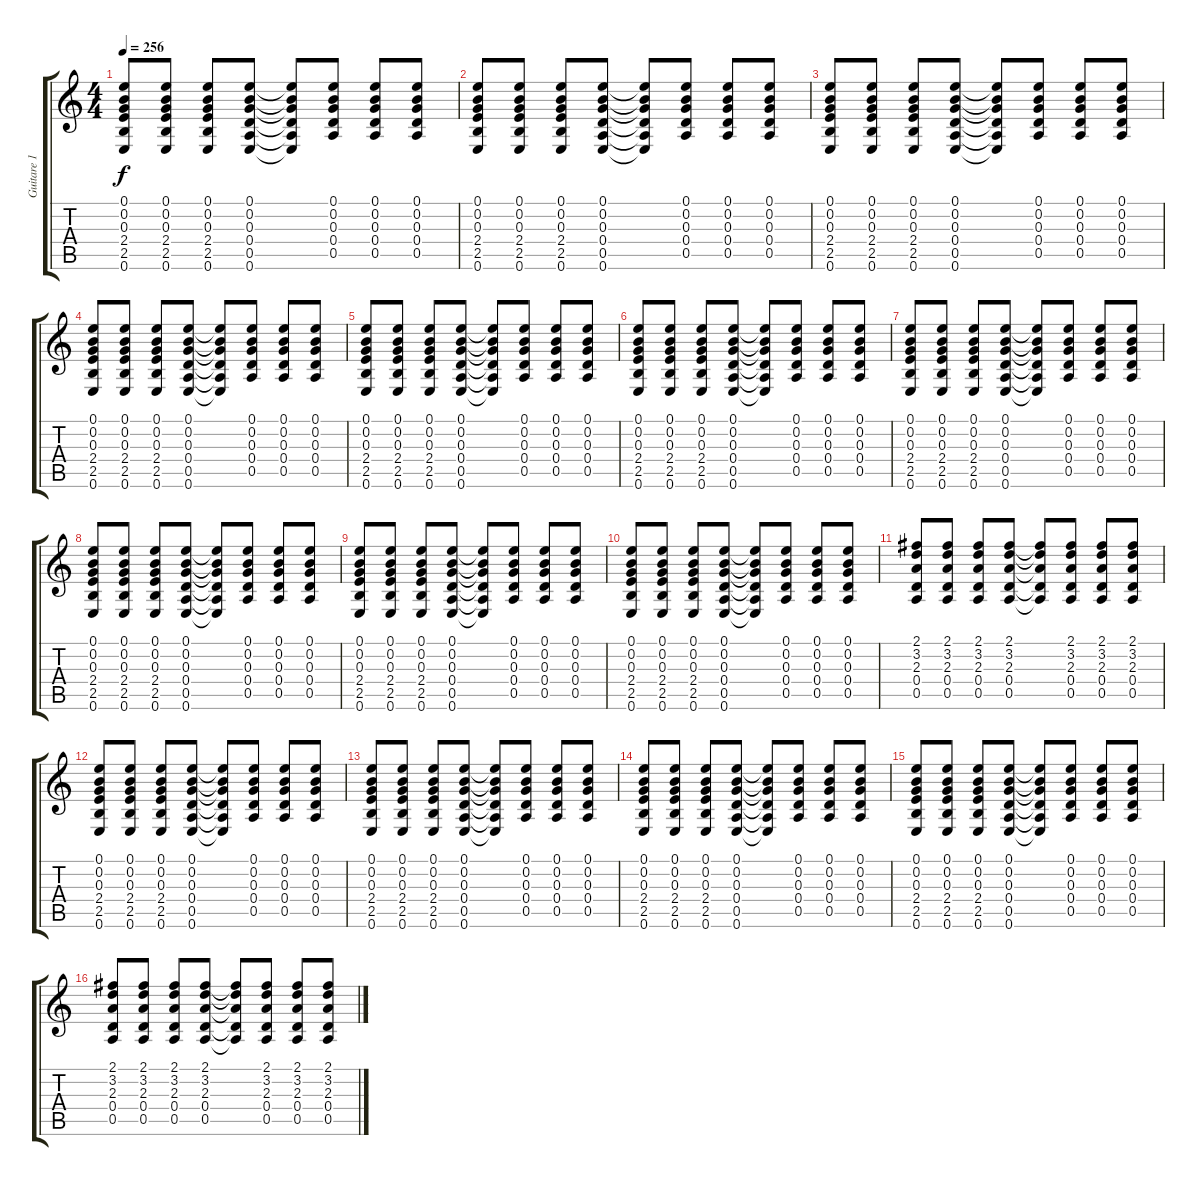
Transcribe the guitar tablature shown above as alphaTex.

\track ("Guitare 1" "Guitare 1") {instrument electricguitarclean}
\staff {score tabs}
\tuning (E4 B3 G3 D3 A2 E2) {hide}
\ts (4 4)
\tempo 256
\clef g2
\ks c
(0.1 0.2 0.3 2.4 2.5 0.6).8{dy f} (0.1 0.2 0.3 2.4 2.5 0.6).8 (0.1 0.2 0.3 2.4 2.5 0.6).8 (0.1 0.2 0.3 0.4 0.5 0.6).8 (0.1{t} 0.2{t} 0.3{t} 0.4{t} 0.5{t} 0.6{t}).8 (0.1 0.2 0.3 0.4 0.5).8 (0.1 0.2 0.3 0.4 0.5).8 (0.1 0.2 0.3 0.4 0.5).8 |
(0.1 0.2 0.3 2.4 2.5 0.6).8 (0.1 0.2 0.3 2.4 2.5 0.6).8 (0.1 0.2 0.3 2.4 2.5 0.6).8 (0.1 0.2 0.3 0.4 0.5 0.6).8 (0.1{t} 0.2{t} 0.3{t} 0.4{t} 0.5{t} 0.6{t}).8 (0.1 0.2 0.3 0.4 0.5).8 (0.1 0.2 0.3 0.4 0.5).8 (0.1 0.2 0.3 0.4 0.5).8 |
(0.1 0.2 0.3 2.4 2.5 0.6).8 (0.1 0.2 0.3 2.4 2.5 0.6).8 (0.1 0.2 0.3 2.4 2.5 0.6).8 (0.1 0.2 0.3 0.4 0.5 0.6).8 (0.1{t} 0.2{t} 0.3{t} 0.4{t} 0.5{t} 0.6{t}).8 (0.1 0.2 0.3 0.4 0.5).8 (0.1 0.2 0.3 0.4 0.5).8 (0.1 0.2 0.3 0.4 0.5).8 |
(0.1 0.2 0.3 2.4 2.5 0.6).8 (0.1 0.2 0.3 2.4 2.5 0.6).8 (0.1 0.2 0.3 2.4 2.5 0.6).8 (0.1 0.2 0.3 0.4 0.5 0.6).8 (0.1{t} 0.2{t} 0.3{t} 0.4{t} 0.5{t} 0.6{t}).8 (0.1 0.2 0.3 0.4 0.5).8 (0.1 0.2 0.3 0.4 0.5).8 (0.1 0.2 0.3 0.4 0.5).8 |
(0.1 0.2 0.3 2.4 2.5 0.6).8 (0.1 0.2 0.3 2.4 2.5 0.6).8 (0.1 0.2 0.3 2.4 2.5 0.6).8 (0.1 0.2 0.3 0.4 0.5 0.6).8 (0.1{t} 0.2{t} 0.3{t} 0.4{t} 0.5{t} 0.6{t}).8 (0.1 0.2 0.3 0.4 0.5).8 (0.1 0.2 0.3 0.4 0.5).8 (0.1 0.2 0.3 0.4 0.5).8 |
(0.1 0.2 0.3 2.4 2.5 0.6).8 (0.1 0.2 0.3 2.4 2.5 0.6).8 (0.1 0.2 0.3 2.4 2.5 0.6).8 (0.1 0.2 0.3 0.4 0.5 0.6).8 (0.1{t} 0.2{t} 0.3{t} 0.4{t} 0.5{t} 0.6{t}).8 (0.1 0.2 0.3 0.4 0.5).8 (0.1 0.2 0.3 0.4 0.5).8 (0.1 0.2 0.3 0.4 0.5).8 |
(0.1 0.2 0.3 2.4 2.5 0.6).8 (0.1 0.2 0.3 2.4 2.5 0.6).8 (0.1 0.2 0.3 2.4 2.5 0.6).8 (0.1 0.2 0.3 0.4 0.5 0.6).8 (0.1{t} 0.2{t} 0.3{t} 0.4{t} 0.5{t} 0.6{t}).8 (0.1 0.2 0.3 0.4 0.5).8 (0.1 0.2 0.3 0.4 0.5).8 (0.1 0.2 0.3 0.4 0.5).8 |
(0.1 0.2 0.3 2.4 2.5 0.6).8 (0.1 0.2 0.3 2.4 2.5 0.6).8 (0.1 0.2 0.3 2.4 2.5 0.6).8 (0.1 0.2 0.3 0.4 0.5 0.6).8 (0.1{t} 0.2{t} 0.3{t} 0.4{t} 0.5{t} 0.6{t}).8 (0.1 0.2 0.3 0.4 0.5).8 (0.1 0.2 0.3 0.4 0.5).8 (0.1 0.2 0.3 0.4 0.5).8 |
(0.1 0.2 0.3 2.4 2.5 0.6).8 (0.1 0.2 0.3 2.4 2.5 0.6).8 (0.1 0.2 0.3 2.4 2.5 0.6).8 (0.1 0.2 0.3 0.4 0.5 0.6).8 (0.1{t} 0.2{t} 0.3{t} 0.4{t} 0.5{t} 0.6{t}).8 (0.1 0.2 0.3 0.4 0.5).8 (0.1 0.2 0.3 0.4 0.5).8 (0.1 0.2 0.3 0.4 0.5).8 |
(0.1 0.2 0.3 2.4 2.5 0.6).8 (0.1 0.2 0.3 2.4 2.5 0.6).8 (0.1 0.2 0.3 2.4 2.5 0.6).8 (0.1 0.2 0.3 0.4 0.5 0.6).8 (0.1{t} 0.2{t} 0.3{t} 0.4{t} 0.5{t} 0.6{t}).8 (0.1 0.2 0.3 0.4 0.5).8 (0.1 0.2 0.3 0.4 0.5).8 (0.1 0.2 0.3 0.4 0.5).8 |
(2.1 3.2 2.3 0.4 0.5).8 (2.1 3.2 2.3 0.4 0.5).8 (2.1 3.2 2.3 0.4 0.5).8 (2.1 3.2 2.3 0.4 0.5).8 (2.1{t} 3.2{t} 2.3{t} 0.4{t} 0.5{t}).8 (2.1 3.2 2.3 0.4 0.5).8 (2.1 3.2 2.3 0.4 0.5).8 (2.1 3.2 2.3 0.4 0.5).8 |
(0.1 0.2 0.3 2.4 2.5 0.6).8 (0.1 0.2 0.3 2.4 2.5 0.6).8 (0.1 0.2 0.3 2.4 2.5 0.6).8 (0.1 0.2 0.3 0.4 0.5 0.6).8 (0.1{t} 0.2{t} 0.3{t} 0.4{t} 0.5{t} 0.6{t}).8 (0.1 0.2 0.3 0.4 0.5).8 (0.1 0.2 0.3 0.4 0.5).8 (0.1 0.2 0.3 0.4 0.5).8 |
(0.1 0.2 0.3 2.4 2.5 0.6).8 (0.1 0.2 0.3 2.4 2.5 0.6).8 (0.1 0.2 0.3 2.4 2.5 0.6).8 (0.1 0.2 0.3 0.4 0.5 0.6).8 (0.1{t} 0.2{t} 0.3{t} 0.4{t} 0.5{t} 0.6{t}).8 (0.1 0.2 0.3 0.4 0.5).8 (0.1 0.2 0.3 0.4 0.5).8 (0.1 0.2 0.3 0.4 0.5).8 |
(0.1 0.2 0.3 2.4 2.5 0.6).8 (0.1 0.2 0.3 2.4 2.5 0.6).8 (0.1 0.2 0.3 2.4 2.5 0.6).8 (0.1 0.2 0.3 0.4 0.5 0.6).8 (0.1{t} 0.2{t} 0.3{t} 0.4{t} 0.5{t} 0.6{t}).8 (0.1 0.2 0.3 0.4 0.5).8 (0.1 0.2 0.3 0.4 0.5).8 (0.1 0.2 0.3 0.4 0.5).8 |
(0.1 0.2 0.3 2.4 2.5 0.6).8 (0.1 0.2 0.3 2.4 2.5 0.6).8 (0.1 0.2 0.3 2.4 2.5 0.6).8 (0.1 0.2 0.3 0.4 0.5 0.6).8 (0.1{t} 0.2{t} 0.3{t} 0.4{t} 0.5{t} 0.6{t}).8 (0.1 0.2 0.3 0.4 0.5).8 (0.1 0.2 0.3 0.4 0.5).8 (0.1 0.2 0.3 0.4 0.5).8 |
(2.1 3.2 2.3 0.4 0.5).8 (2.1 3.2 2.3 0.4 0.5).8 (2.1 3.2 2.3 0.4 0.5).8 (2.1 3.2 2.3 0.4 0.5).8 (2.1{t} 3.2{t} 2.3{t} 0.4{t} 0.5{t}).8 (2.1 3.2 2.3 0.4 0.5).8 (2.1 3.2 2.3 0.4 0.5).8 (2.1 3.2 2.3 0.4 0.5).8
